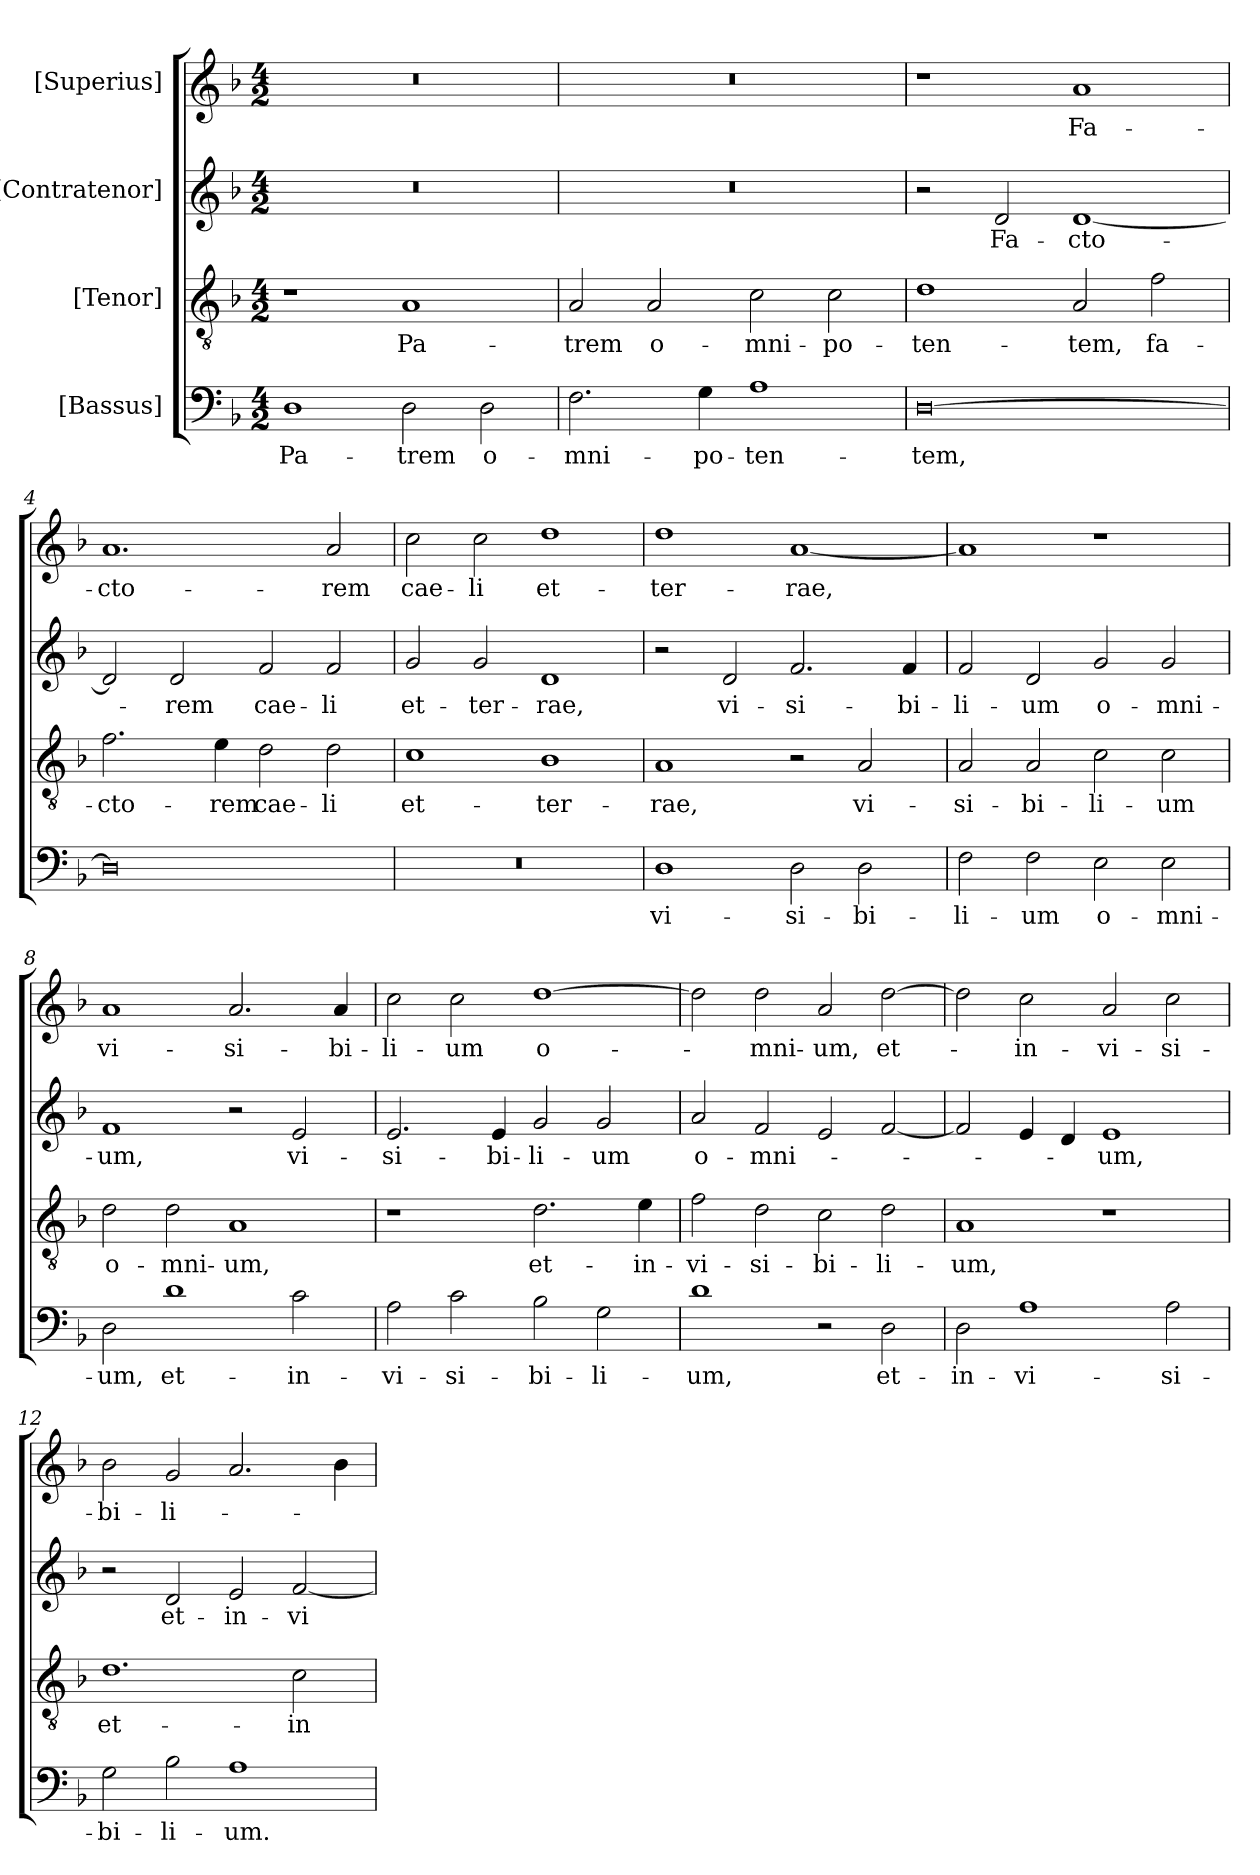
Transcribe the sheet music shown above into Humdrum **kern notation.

**kern	**text	**kern	**text	**kern	**text	**kern	**text
*part4	*part4	*part3	*part3	*part2	*part2	*part1	*part1
*staff4	*staff4	*staff3	*staff3	*staff2	*staff2	*staff1	*staff1
*I"[Bassus]	*	*I"[Tenor]	*	*I"[Contratenor]	*	*I"[Superius]	*
*clefF4	*	*clefGv2	*	*clefG2	*	*clefG2	*
*k[b-]	*	*k[b-]	*	*k[b-]	*	*k[b-]	*
*M4/2	*	*M4/2	*	*M4/2	*	*M4/2	*
=1	=1	=1	=1	=1	=1	=1	=1
1D\	Pa-	1r	.	0r	.	0r	.
2D\	-trem	1A/	Pa-	.	.	.	.
2D\	o-	.	.	.	.	.	.
=2	=2	=2	=2	=2	=2	=2	=2
2.F\	-mni-	2A/	-trem	0r	.	0r	.
.	.	2A/	o-	.	.	.	.
4G\	-po-	.	.	.	.	.	.
1A\	-ten-	2c\	-mni-	.	.	.	.
.	.	2c\	-po-	.	.	.	.
=3	=3	=3	=3	=3	=3	=3	=3
[0D\	-tem,	1d\	-ten-	2r	.	1r	.
.	.	.	.	2d/	Fa-	.	.
.	.	2A/	-tem,	[1d/	-cto-	1a/	Fa-
.	.	2f\	fa-	.	.	.	.
=4	=4	=4	=4	=4	=4	=4	=4
0D\]	.	2.f\	-cto-	2d/]	.	1.a/	-cto-
.	.	.	.	2d/	-rem	.	.
.	.	4e\	-rem	.	.	.	.
.	.	2d\	cae-	2f/	cae-	.	.
.	.	2d\	-li	2f/	-li	2a/	-rem
=5	=5	=5	=5	=5	=5	=5	=5
0r	.	1c\	et-	2g/	et-	2cc\	cae-
.	.	.	.	2g/	ter-	2cc\	-li
.	.	1B-\	ter-	1d/	-rae,	1dd\	et-
=6	=6	=6	=6	=6	=6	=6	=6
1D\	vi-	1A/	-rae,	2r	.	1dd\	ter-
.	.	.	.	2d/	vi-	.	.
2D\	-si-	2r	.	2.f/	-si-	[1a/	-rae,
2D\	-bi-	2A/	vi-	.	.	.	.
.	.	.	.	4f/	-bi-	.	.
=7	=7	=7	=7	=7	=7	=7	=7
2F\	-li-	2A/	-si-	2f/	-li-	1a/]	.
2F\	-um	2A/	-bi-	2d/	-um	.	.
2E\	o-	2c\	-li-	2g/	o-	1r	.
2E\	-mni-	2c\	-um	2g/	-mni-	.	.
=8	=8	=8	=8	=8	=8	=8	=8
2D\	-um,	2d\	o-	1f/	-um,	1a/	vi-
1d\	et-	2d\	-mni-	.	.	.	.
.	.	1A/	-um,	2r	.	2.a/	-si-
2c\	in-	.	.	2e/	vi-	.	.
.	.	.	.	.	.	4a/	-bi-
=9	=9	=9	=9	=9	=9	=9	=9
2A\	-vi-	1r	.	2.e/	-si-	2cc\	-li-
2c\	-si-	.	.	.	.	2cc\	-um
.	.	.	.	4e/	-bi-	.	.
2B-\	-bi-	2.d\	et-	2g/	-li-	[1dd\	o-
2G\	-li-	.	.	2g/	-um	.	.
.	.	4e\	in-	.	.	.	.
=10	=10	=10	=10	=10	=10	=10	=10
1d\	-um,	2f\	-vi-	2a/	o-	2dd\]	.
.	.	2d\	-si-	2f/	-mni-	2dd\	-mni-
2r	.	2c\	-bi-	2e/	.	2a/	-um,
2D\	et-	2d\	-li-	[2f/	.	[2dd\	et-
=11	=11	=11	=11	=11	=11	=11	=11
2D\	in-	1A/	-um,	2f/]	.	2dd\]	.
1A\	-vi-	.	.	4e/	.	2cc\	in-
.	.	.	.	4d/	.	.	.
.	.	1r	.	1e/	-um,	2a/	-vi-
2A\	-si-	.	.	.	.	2cc\	-si-
=12	=12	=12	=12	=12	=12	=12	=12
2G\	-bi-	1.d\	et-	2r	.	2b-\	-bi-
2B-\	-li-	.	.	2d/	et-	2g/	-li-
1A\	-um.	.	.	2e/	in-	2.a/	.
.	.	2c\	in-	[2f/	-vi-	.	.
.	.	.	.	.	.	4b-\	.
=	=	=	=	=	=	=	=
*-	*-	*-	*-	*-	*-	*-	*-
